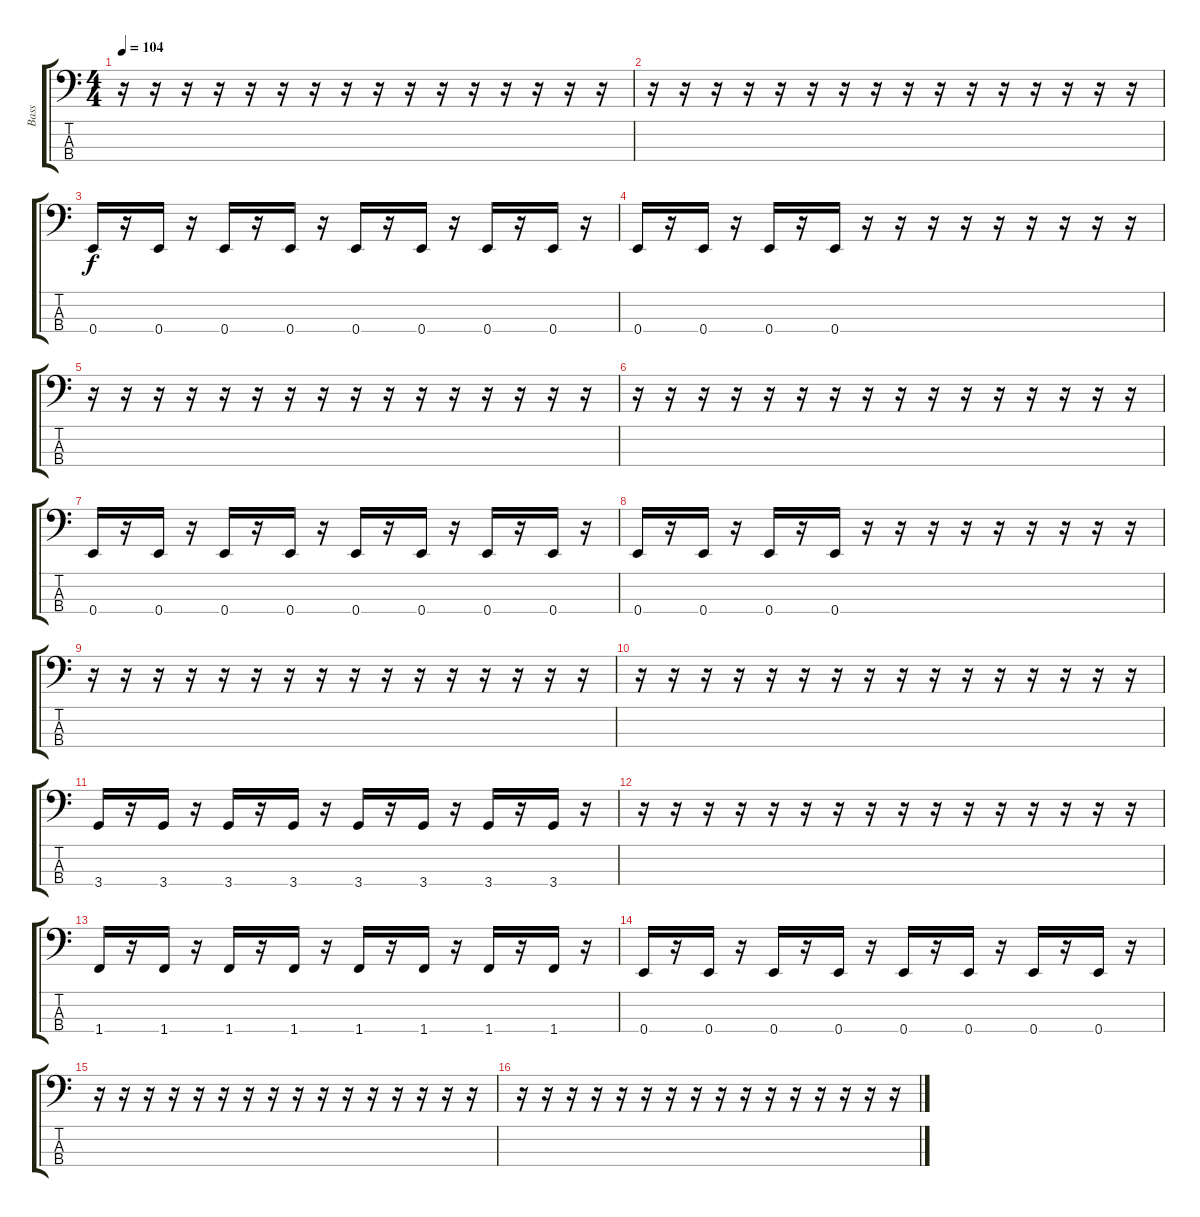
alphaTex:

\track ("Bass" "Bass") {instrument electricbassfinger}
\staff {score tabs}
\tuning (G2 D2 A1 E1) {hide}
\ts (4 4)
\tempo 104
\clef f4
\ks c
r.16{dy f} r.16 r.16 r.16 r.16 r.16 r.16 r.16 r.16 r.16 r.16 r.16 r.16 r.16 r.16 r.16 |
r.16 r.16 r.16 r.16 r.16 r.16 r.16 r.16 r.16 r.16 r.16 r.16 r.16 r.16 r.16 r.16 |
0.4.16 r.16 0.4.16 r.16 0.4.16 r.16 0.4.16 r.16 0.4.16 r.16 0.4.16 r.16 0.4.16 r.16 0.4.16 r.16 |
0.4.16 r.16 0.4.16 r.16 0.4.16 r.16 0.4.16 r.16 r.16 r.16 r.16 r.16 r.16 r.16 r.16 r.16 |
r.16 r.16 r.16 r.16 r.16 r.16 r.16 r.16 r.16 r.16 r.16 r.16 r.16 r.16 r.16 r.16 |
r.16 r.16 r.16 r.16 r.16 r.16 r.16 r.16 r.16 r.16 r.16 r.16 r.16 r.16 r.16 r.16 |
0.4.16 r.16 0.4.16 r.16 0.4.16 r.16 0.4.16 r.16 0.4.16 r.16 0.4.16 r.16 0.4.16 r.16 0.4.16 r.16 |
0.4.16 r.16 0.4.16 r.16 0.4.16 r.16 0.4.16 r.16 r.16 r.16 r.16 r.16 r.16 r.16 r.16 r.16 |
r.16 r.16 r.16 r.16 r.16 r.16 r.16 r.16 r.16 r.16 r.16 r.16 r.16 r.16 r.16 r.16 |
r.16 r.16 r.16 r.16 r.16 r.16 r.16 r.16 r.16 r.16 r.16 r.16 r.16 r.16 r.16 r.16 |
3.4.16 r.16 3.4.16 r.16 3.4.16 r.16 3.4.16 r.16 3.4.16 r.16 3.4.16 r.16 3.4.16 r.16 3.4.16 r.16 |
r.16 r.16 r.16 r.16 r.16 r.16 r.16 r.16 r.16 r.16 r.16 r.16 r.16 r.16 r.16 r.16 |
1.4.16 r.16 1.4.16 r.16 1.4.16 r.16 1.4.16 r.16 1.4.16 r.16 1.4.16 r.16 1.4.16 r.16 1.4.16 r.16 |
0.4.16 r.16 0.4.16 r.16 0.4.16 r.16 0.4.16 r.16 0.4.16 r.16 0.4.16 r.16 0.4.16 r.16 0.4.16 r.16 |
r.16 r.16 r.16 r.16 r.16 r.16 r.16 r.16 r.16 r.16 r.16 r.16 r.16 r.16 r.16 r.16 |
r.16 r.16 r.16 r.16 r.16 r.16 r.16 r.16 r.16 r.16 r.16 r.16 r.16 r.16 r.16 r.16
